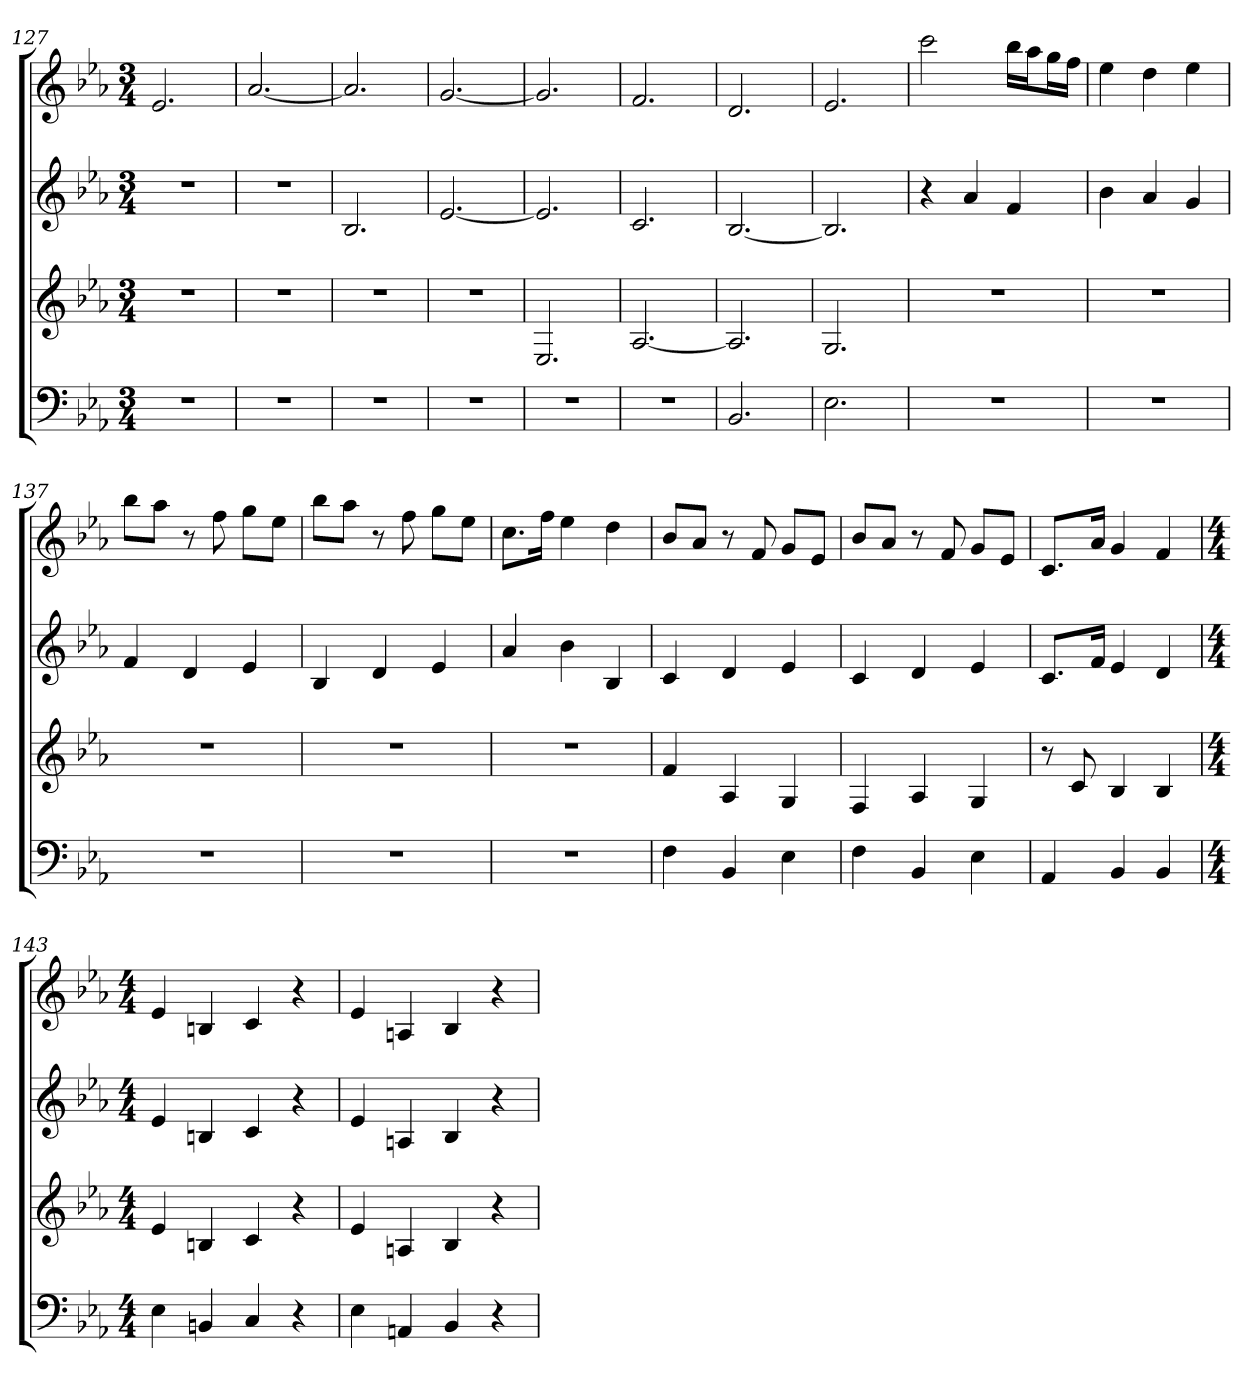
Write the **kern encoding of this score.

**kern	**kern	**kern	**kern
*part4	*part3	*part2	*part1
*staff4	*staff3	*staff2	*staff1
*k[b-e-a-]	*k[b-e-a-]	*k[b-e-a-]	*k[b-e-a-]
*E-:	*E-:	*E-:	*E-:
*M3/4	*M3/4	*M3/4	*M3/4
=127	=127	=127	=127
2.r	2.r	2.r	2.e-
=128	=128	=128	=128
2.r	2.r	2.r	[2.a-
=129	=129	=129	=129
2.r	2.r	2.B-	2.a-]
=130	=130	=130	=130
2.r	2.r	[2.e-	[2.g
=131	=131	=131	=131
2.r	2.E-	2.e-]	2.g]
=132	=132	=132	=132
2.r	[2.A-	2.c	2.f
=133	=133	=133	=133
2.BB-	2.A-]	[2.B-	2.d
=134	=134	=134	=134
2.E-	2.G	2.B-]	2.e-
=135	=135	=135	=135
2.r	2.r	4r	2ccc
.	.	4a-	.
.	.	4f	16bb-LL
.	.	.	16aa-J
.	.	.	16ggL
.	.	.	16ffJJ
=136	=136	=136	=136
2.r	2.r	4b-	4ee-
.	.	4a-	4dd
.	.	4g	4ee-
=137	=137	=137	=137
2.r	2.r	4f	8bb-L
.	.	.	8aa-J
.	.	4d	8r
.	.	.	8ff
.	.	4e-	8ggL
.	.	.	8ee-J
=138	=138	=138	=138
2.r	2.r	4B-	8bb-L
.	.	.	8aa-J
.	.	4d	8r
.	.	.	8ff
.	.	4e-	8ggL
.	.	.	8ee-J
=139	=139	=139	=139
2.r	2.r	4a-	8.ccL
.	.	.	16ffJk
.	.	4b-	4ee-
.	.	4B-	4dd
=140	=140	=140	=140
4F	4f	4c	8b-L
.	.	.	8a-J
4BB-	4A-	4d	8r
.	.	.	8f
4E-	4G	4e-	8gL
.	.	.	8e-J
=141	=141	=141	=141
4F	4F	4c	8b-L
.	.	.	8a-J
4BB-	4A-	4d	8r
.	.	.	8f
4E-	4G	4e-	8gL
.	.	.	8e-J
=142	=142	=142	=142
4AA-	8r	8.cL	8.cL
.	8c	.	.
.	.	16fJk	16a-Jk
4BB-	4B-	4e-	4g
4BB-	4B-	4d	4f
=143	=143	=143	=143
*M4/4	*M4/4	*M4/4	*M4/4
4E-	4e-	4e-	4e-
4BBn	4Bn	4Bn	4Bn
4C	4c	4c	4c
4r	4r	4r	4r
=144	=144	=144	=144
4E-	4e-	4e-	4e-
4AAn	4An	4An	4An
4BB-	4B-	4B-	4B-
4r	4r	4r	4r
=	=	=	=
*-	*-	*-	*-
